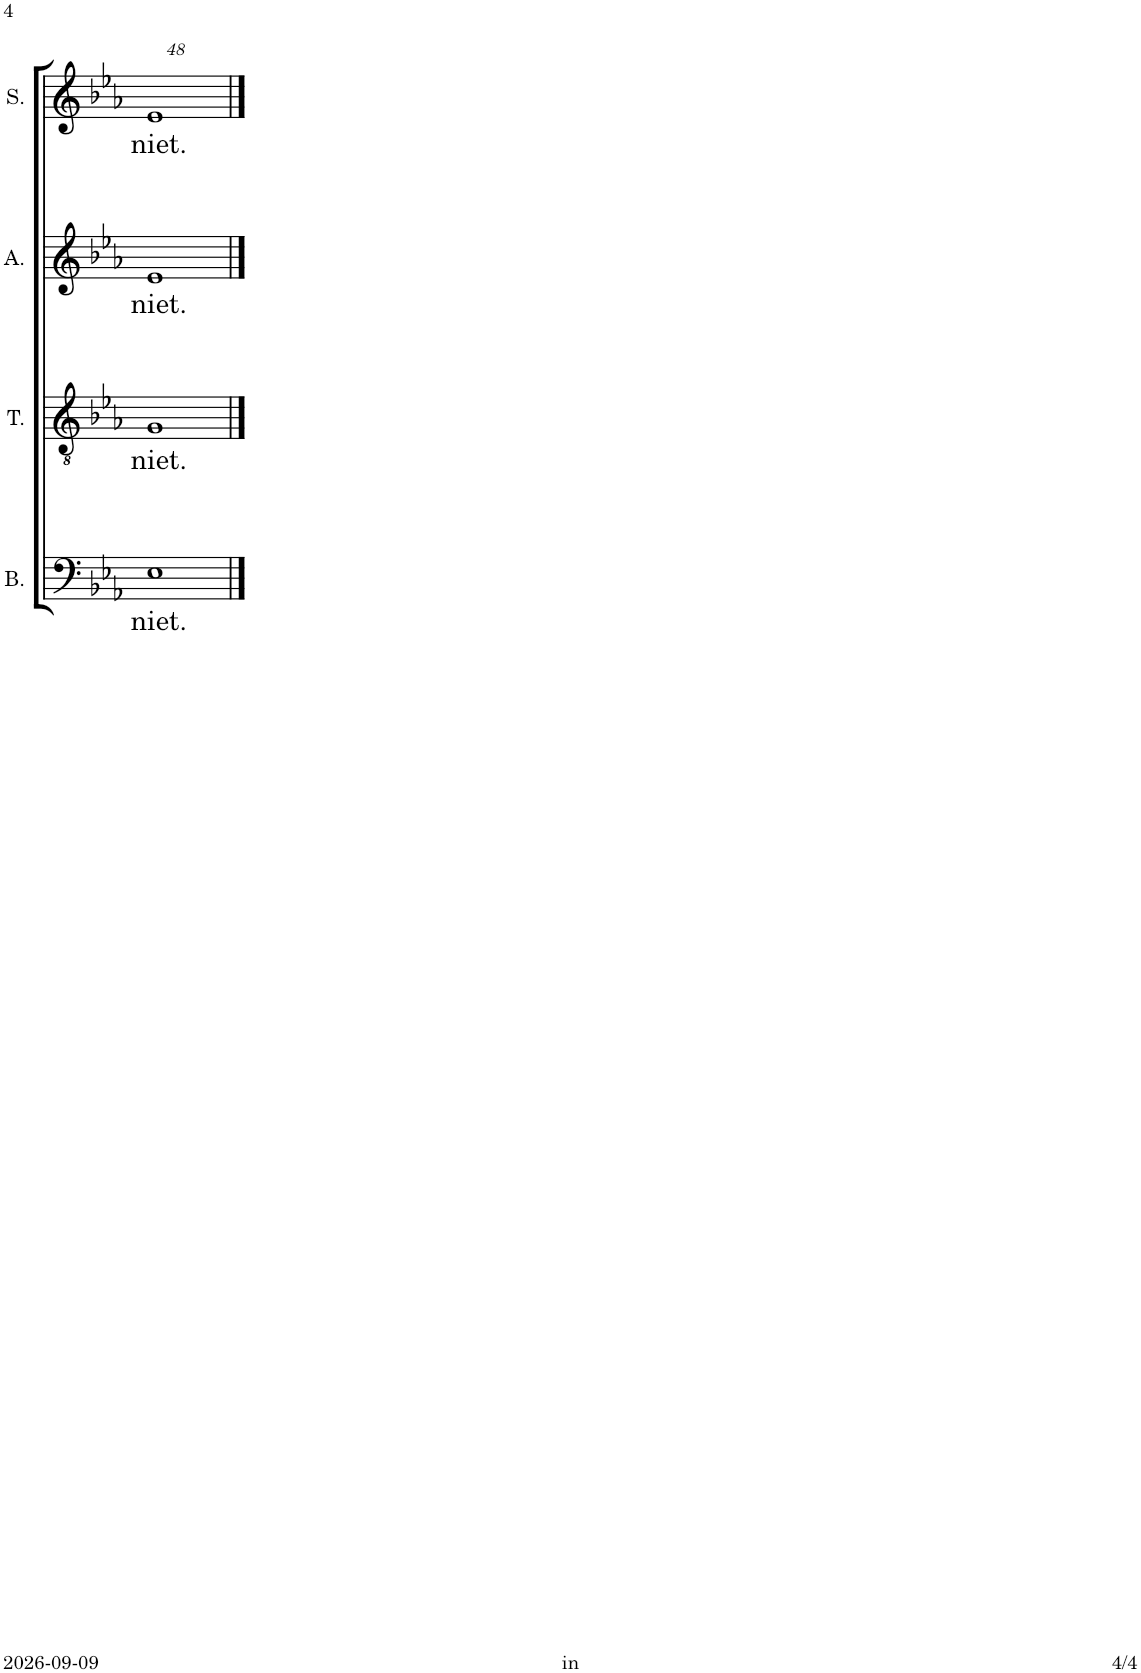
**kern	**text	**kern	**text	**kern	**text	**kern	**text
*part4	*part4	*part3	*part3	*part2	*part2	*part1	*part1
*staff4	*staff4	*staff3	*staff3	*staff2	*staff2	*staff1	*staff1
*I"Bass	*	*I"Tenor	*	*I"Alto	*	*I"Soprano	*
*I'B.	*	*I'T.	*	*I'A.	*	*I'S.	*
!!LO:PB:g=z
*clefF4	*	*clefGv2	*	*clefG2	*	*clefG2	*
*k[b-e-a-]	*	*k[b-e-a-]	*	*k[b-e-a-]	*	*k[b-e-a-]	*
*M4/4	*	*M4/4	*	*M4/4	*	*M4/4	*
=48	=48	=48	=48	=48	=48	=48	=48
!	!LO:LY:b	!	!LO:LY:b	!	!LO:LY:b	!	!LO:LY:b
1E-	niet.	1G	niet.	1e-	niet.	1e-	niet.
==	==	==	==	==	==	==	==
*-	*-	*-	*-	*-	*-	*-	*-
